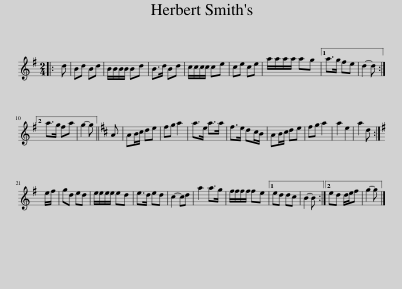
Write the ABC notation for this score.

X:1
L:1/8
M:2/4
I:linebreak $
K:G
V:1 treble
V:1
|: d | Bd Bd | B/B/B/B/ Bd | B>d Bd | c/c/c/c/ ce | %5
 ce ce | a/a/a/a/ ag |1 a>g fe | d2- d :|2$ a>g fa | %10
 g2- g ||[K:D] A | AB/c/ de | fg a2 | a>e a>a | %15
 f>e dc/B/ | AB/c/ de | fg a2 | a2 e2 | a2 d :|$ %20
[K:G] e/f/ | gd ed | e/e/e/e/ ed | e>d ed | c2- cd | %25
 a2 a>g | f/f/f/f/ fe |1 ed dc | B2- B :|2 ed d/e/f | %30
 g2- g |] %31
